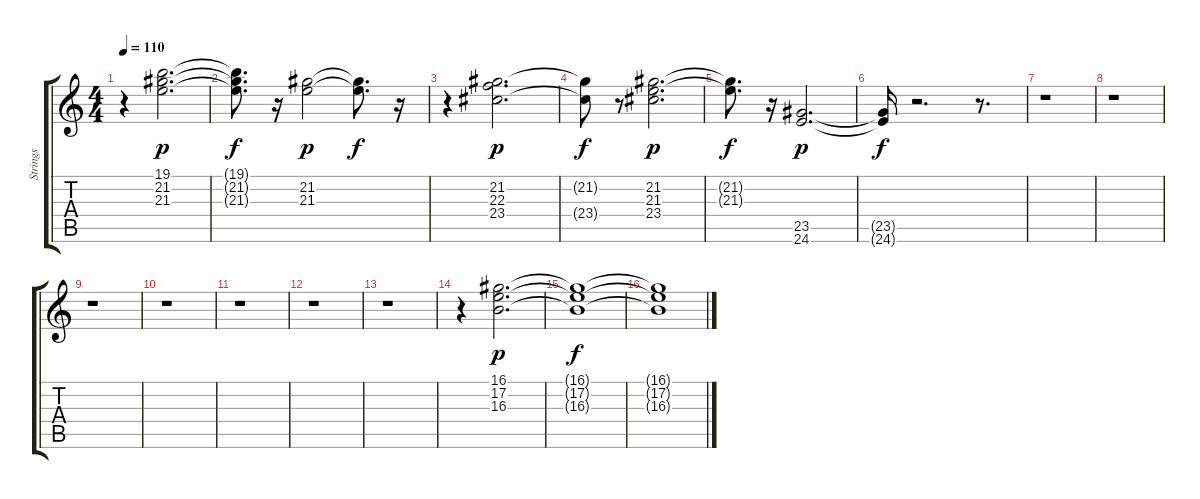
\track ("Strings" "Strings") {instrument stringensemble1}
\staff {score tabs}
\tuning (E4 B3 G3 D3 A2 E2) {hide}
\ts (4 4)
\tempo 110
\clef g2
\ks c
r.4{dy f} (19.1 21.2 21.3).2{d dy p} |
(19.1{t} 21.2{t} 21.3{t}).8{d dy f} r.16 (21.2 21.3).2{dy p} (21.2{t} 21.3{t}).8{d dy f} r.16 |
r.4 (21.2 22.3 23.4).2{d dy p} |
(21.2{t} 23.4{t}).8{dy f} r.8 (21.2 21.3 23.4).2{d dy p} |
(21.2{t} 21.3{t}).8{d dy f} r.16 (23.5 24.6).2{d dy p} |
(23.5{t} 24.6{t}).16{dy f} r.2{d} r.8{d} |
r.1 |
r.1 |
r.1 |
r.1 |
r.1 |
r.1 |
r.1 |
r.4 (16.1 17.2 16.3).2{d dy p} |
(16.1{t} 17.2{t} 16.3{t}).1{dy f} |
(16.1{t} 17.2{t} 16.3{t}).1
